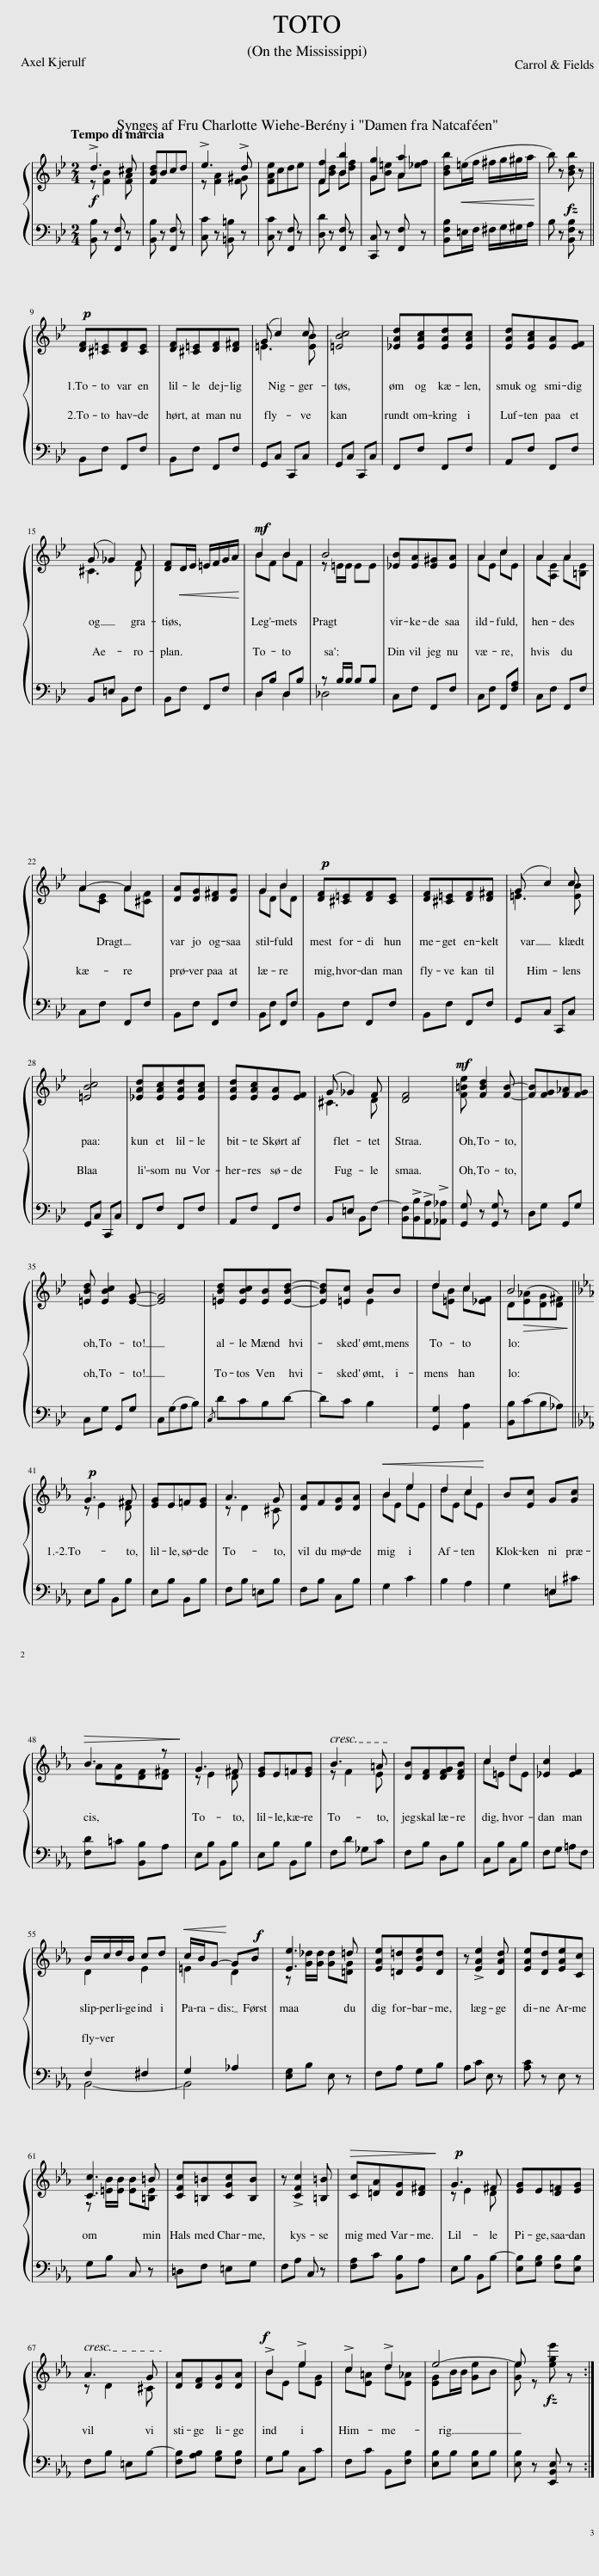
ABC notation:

X:1
%%score { ( 1 2 ) | ( 3 4 ) }
L:1/8
Q:1/4=110
M:2/4
I:linebreak $
K:Bb
V:1 treble
V:2 treble
V:3 bass
V:4 bass
V:1
!f! !>!d3 ^c | [FBd]Bcd | !>!e3 !>!d | [FAe]cde | [Ff]2 [Bb]2 | %5
 [Gg]2 [Aa]2 | [Bdb]!<(!(=e/f/ ^f/g/^g/a/!<)! | b) z [Bdb] z ||$!p! [DF][^C=E][DF][CE] | [DF][^C=E][DF][D^F] | %10
 (G c2) c | [=EBc]4 | [_EAd][EAc][EAd][EAc] | [EAd][EAc][EA][EF] |$ (G _G2) F | %15
 [DF]!<(!D/E/ =E/F/G/A/!<)! |!mf! B2 B2 | B4 | [_EB][EA][E^G][EA] | A2 c2 | %20
 A2 A2 |$ A2- A2 | [DA][DG][D^F][DG] | G2 B2 |!p! [DF][^C=E][DF][CE] | %25
 [DF][^C=E][DF][D^F] | (G c2) c |$ [=EBc]4 | [_EAd][EAc][EAd][EAc] | [EAd][EAc][EA][EF] | %30
 (G _G2) F | [DF]4 |!mf! [F=Be] [FBd]2 [FB]- | [FB][FG][F_A][FG] |$ [=EBd] [EBc]2 [EG]- | %35
 [EG]4 | [=EBd][EBc][EB][EBd]- | [EBd][=Ec] BB | d2 c2 | B4 ||$ %40
[K:Eb]!p! G3 ^F | [EG]E=F[EG] | A3 G | [DA]F[DG][DA] |!<(! B2 e2 | %45
 d2 c2!<)! | B[Ec] G[Gc] |$!>(! B3 z!>)! | G3 ^F | [EG]E=F[EG] | %50
 B3 =A | [DB][DF][DFG][DFB] | c2 d2 | [_Ec]2 [EF]2 |$ B/c/d/B/ cd | %55
!<(! c/B/G-!<)! G!f!B | [Ee]3 =d | [EAe][=D=d][EBe][Dd] | z !>![EAe]2 [DAd] | [EAe][Dd][EAe][Cc] |$ %60
 [Cc]3 =B | [CFc][=B,=B][CGc][B,B] | z !>![CFc]2 [=B,=B] |!>(! [Cc][=DA][DG][D^F]!>)! |!p! G3 ^F | %65
 [EG]E[D=F][EG] |$ A3 G | [DA][DF][DG][DA] |!f! !>!B2 !>!e2 | !>!c2 !>!d2 | %70
 e4- | e z [ege'] z :| %72
V:2
 z [FB]2 [FA] | x4 | z [FA]2 [F^G] | x4 | F[Bd] B[df] | %5
 G[B=e] A[_ef] | x4 | x4 ||$ x4 | x4 | %10
 =E3 [EB] | x4 | x4 | x4 |$ ^C3 D | %15
 x4 | BF BF | z =E/E/ EE | x4 | AE cE | %20
 A[A,E] A[=B,E] |$ A[CE] A[^CF] | x4 | GD BD | x4 | %25
 x4 | =E3 [EB] |$ x4 | x4 | x4 | %30
 ^C3 D | x4 | x4 | x4 |$ x4 | %35
 x4 | x4 | x2 =E2 | d[=EB] c[_EF] | D!>(!([E_A][DG][D^F])!>)! ||$ %40
[K:Eb] z E2 D | x4 | z D2 ^C | x4 | BE eE | %45
 dE cE | x4 |$ A[DA][DF][D^F] | z E2 D | x4 | %50
 z F2 E | x4 | c=E dE | x4 |$ D2 E2 | %55
 =E2 D2 | z [G_d]/[Gd]/ [Gd][=DG] | x4 | x4 | x4 |$ %60
 z [=EB]/[EB]/ [EB][=B,E] | x4 | x4 | x4 | z E2 D | %65
 x4 |$ z D2 ^C | x4 | BE e[EG] | c[E=A] d[E_A] | %70
 [EG]B/B/ [Ge]B | [Ge] x3 :| %72
V:3
 [B,,B,] z [F,,F,] z | [B,,B,] z [F,,F,] z | [C,C] z [=B,,=B,] z | [C,C] z [F,,F,] z | [D,D] z [F,,F,] z | %5
 [C,,C,] z [F,,F,] z | [B,,F,B,]=E,/F,/ ^F,/G,/^G,/A,/ | B, z [B,,F,B,] z ||$ B,,F, F,,F, | B,,F, F,,F, | %10
 G,,C, C,,C, | G,,C, C,,C, | F,,F, F,,F, | A,,F, F,,F, |$ B,,=E, B,,F, | %15
 B,,F, F,,F, | D,B, D,B, | z B,/B,/ B,B, | C,F, F,,F, | C,F, F,,[F,A,] | %20
 C,F, F,,F, |$ C,F, F,,F, | B,,F, F,,F, | B,,F, F,,F, | B,,F, F,,F, | %25
 B,,F, F,,F, | G,,C, C,,C, |$ G,,C, C,,C, | F,,F, F,,F, | A,,F, F,,F, | %30
 B,,=E, B,,F,- | [B,,F,]!>![B,,B,]!>![A,,A,]!>![_A,,_A,] | [G,,G,] z [G,,G,] z | D,G, G,,G, |$ C,G, G,,G, | %35
 C,(G,A,B,) |{/C,} DCB,D- | DC B,2 | [G,,G,]2 [A,,A,]2 | [B,,B,](CB,_A,) ||$ %40
[K:Eb] E,B, B,,B, | E,B, B,,B, | F,B, =E,B, | F,B, C,B, | G,2 C2 | %45
 B,2 A,2 | G,2 =E,2 |$ [F,D]=C [B,,B,]A, | E,B, B,,B, | E,B, B,,B, | %50
 F,D _G,C | F,B, D,B, | C,B, C,B, | F,G, =A,F, |$ F,2 ^F,2 | %55
 G,2 _A,2 | [E,G,]B, E, z | F,A, G,B, | A,C E, z | [A,C] z E, z |$ %60
 G,B, C, z | =D,F, =E,G, | F,A, C, z | [F,A,]C [B,,B,]A, | E,B, B,,B,- | %65
 [E,B,][G,B,] [F,B,][E,B,] |$ F,B, =E,B,- | [F,B,][A,B,] [G,B,][F,B,] | G,B, C,C | F,C B,,[F,B,] | %70
 [E,B,]B, [E,B,]B, | [E,B,] z [E,,B,,E,] z :| %72
V:4
 x4 | x4 | x4 | x4 | x4 | %5
 x4 | x4 | x4 ||$ x4 | x4 | %10
 x4 | x4 | x4 | x4 |$ x4 | %15
 x4 | D,2 D,2 | _D,4 | x4 | x4 | %20
 x4 |$ x4 | x4 | x4 | x4 | %25
 x4 | x4 |$ x4 | x4 | x4 | %30
 x4 | x4 | x4 | x4 |$ x4 | %35
 x4 | x4 | x4 | x4 | x4 ||$ %40
[K:Eb] x4 | x4 | x4 | x4 | x4 | %45
 x4 | x2 =E,^C |$ x4 | x4 | x4 | %50
 x4 | x4 | x4 | x4 |$ B,,4- | %55
 B,,4 | x4 | x4 | x4 | x4 |$ %60
 x4 | x4 | x4 | x4 | x4 | %65
 x4 |$ x4 | x4 | x4 | x4 | %70
 x4 | x4 :| %72
